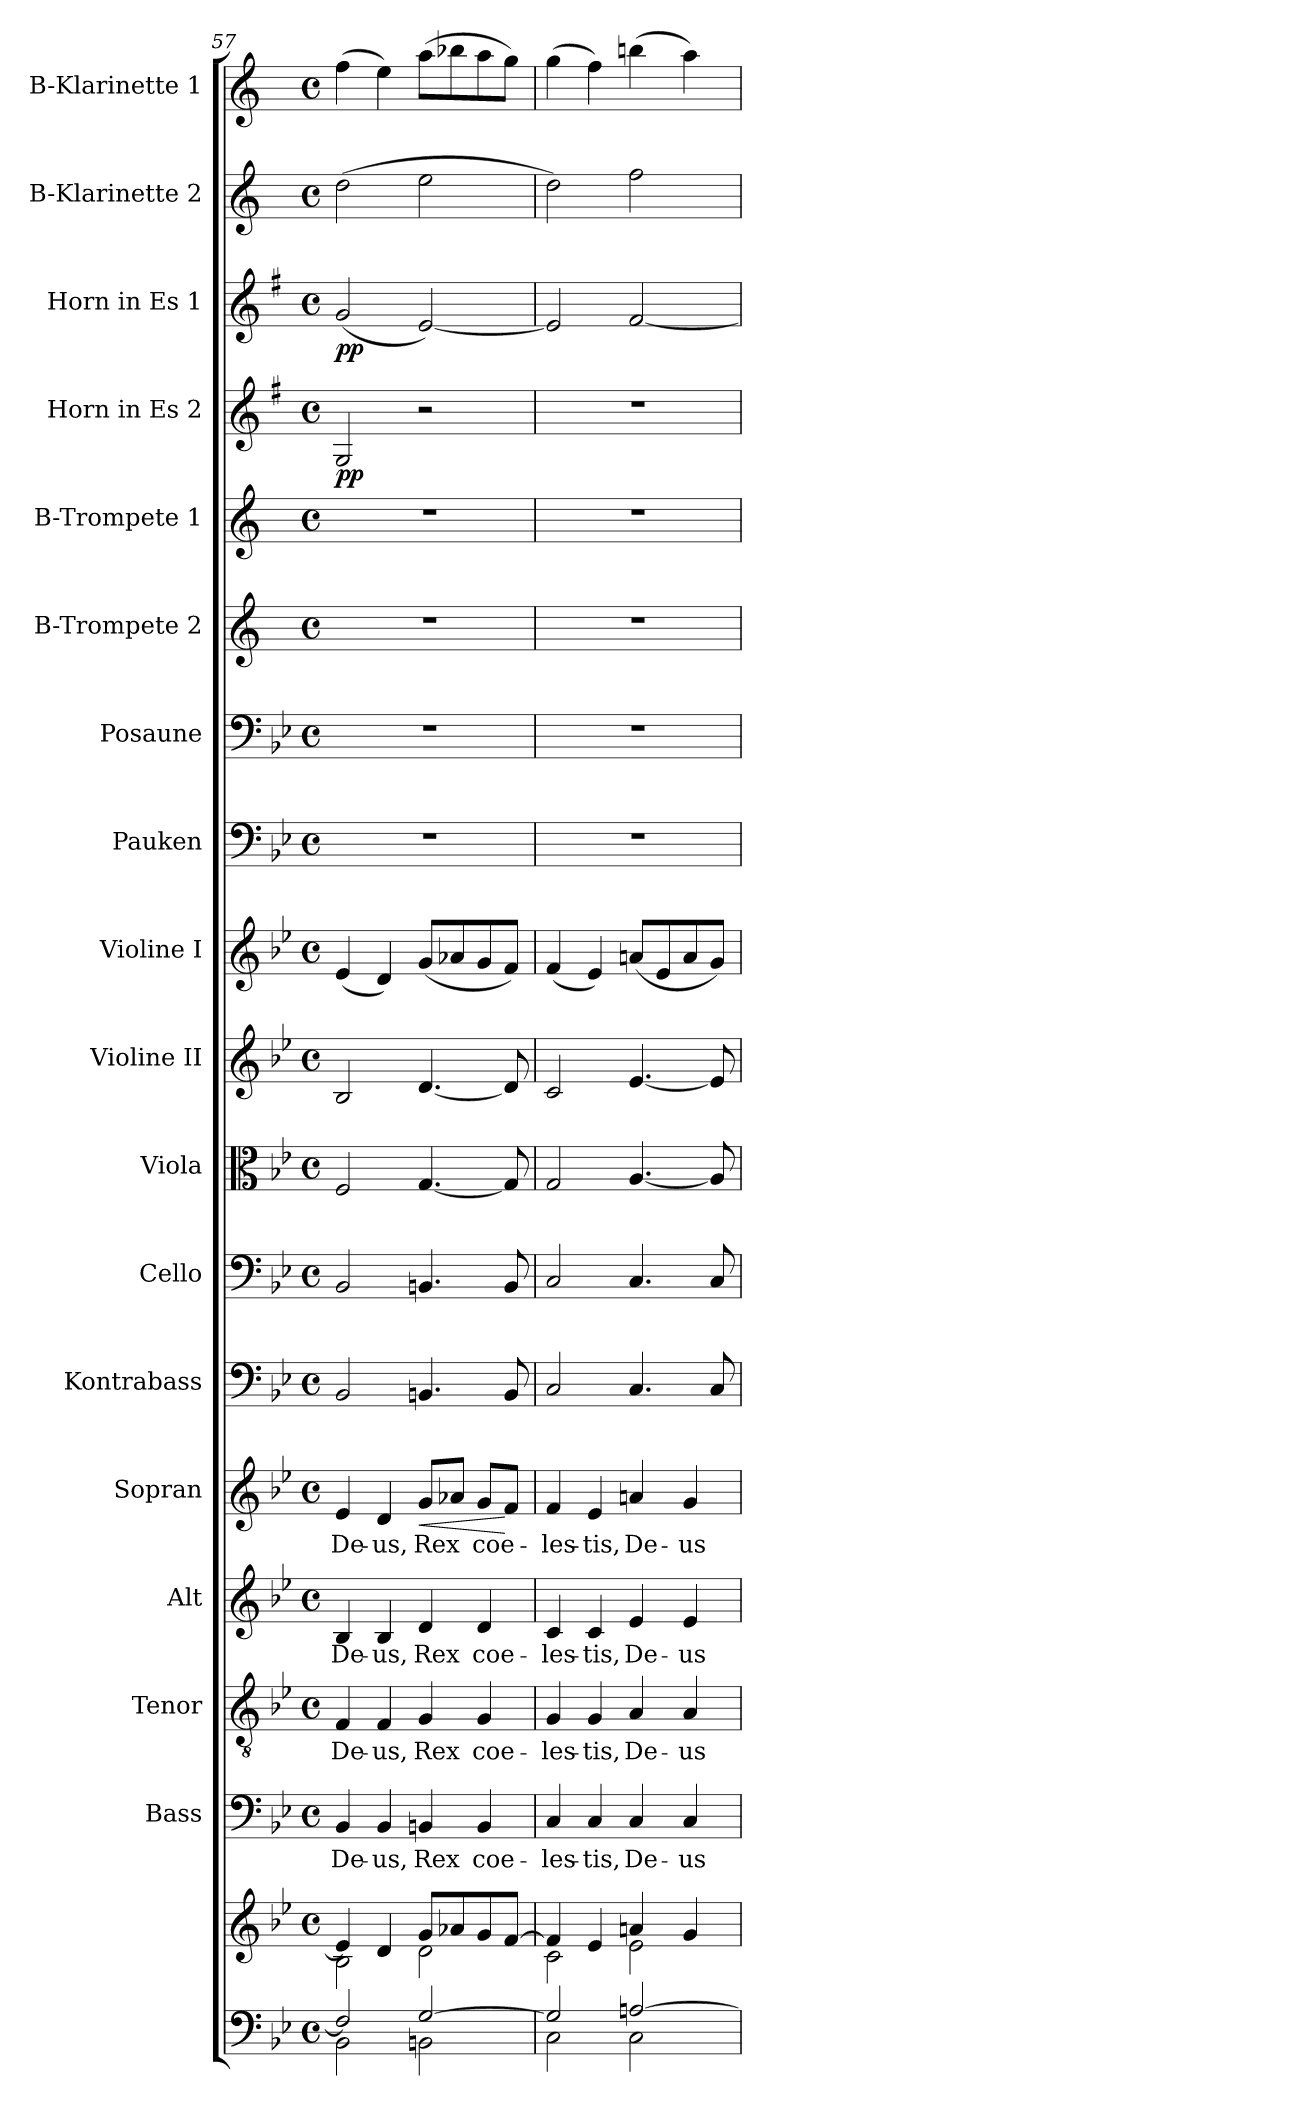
**kern	**kern	**kern	**text	**kern	**text	**kern	**text	**kern	**text	**dynam	**kern	**kern	**kern	**kern	**kern	**kern	**kern	**kern	**kern	**kern	**dynam	**kern	**dynam	**kern	**kern
*part18	*part18	*part17	*part17	*part16	*part16	*part15	*part15	*part14	*part14	*part14	*part13	*part12	*part11	*part10	*part9	*part8	*part7	*part6	*part5	*part4	*part4	*part3	*part3	*part2	*part1
*staff19	*staff18	*staff17	*staff17	*staff16	*staff16	*staff15	*staff15	*staff14	*staff14	*staff14	*staff13	*staff12	*staff11	*staff10	*staff9	*staff8	*staff7	*staff6	*staff5	*staff4	*staff4	*staff3	*staff3	*staff2	*staff1
*	*	*I"Bass	*	*I"Tenor	*	*I"Alt	*	*I"Sopran	*	*	*I"Kontrabass	*I"Cello	*I"Viola	*I"Violine II	*I"Violine I	*I"Pauken	*I"Posaune	*I"B-Trompete 2	*I"B-Trompete 1	*I"Horn in Es 2	*	*I"Horn in Es 1	*	*I"B-Klarinette 2	*I"B-Klarinette 1
*	*	*I'B.	*	*I'T.	*	*I'A.	*	*I'S.	*	*	*I'Kb.	*	*I'Vla.	*I'Vl. II	*I'Vl. I	*I'Pk.	*I'Pos.	*I'B Trp. 2	*I'B Trp. 1	*	*	*	*	*I'B Kl. 2	*I'B Kl. 1
*clefF4	*clefG2	*clefF4	*	*clefGv2	*	*clefG2	*	*clefG2	*	*	*clefF4	*clefF4	*clefC3	*clefG2	*clefG2	*clefF4	*clefF4	*clefG2	*clefG2	*clefG2	*	*clefG2	*	*clefG2	*clefG2
*	*	*	*	*	*	*	*	*	*	*	*ITrd7c12	*	*	*	*	*	*	*ITrd1c2	*ITrd1c2	*ITrd5c9	*	*ITrd5c9	*	*ITrd1c2	*ITrd1c2
*k[b-e-]	*k[b-e-]	*k[b-e-]	*	*k[b-e-]	*	*k[b-e-]	*	*k[b-e-]	*	*	*k[b-e-]	*k[b-e-]	*k[b-e-]	*k[b-e-]	*k[b-e-]	*k[b-e-]	*k[b-e-]	*k[b-e-]	*k[b-e-]	*k[b-e-]	*	*k[b-e-]	*	*k[b-e-]	*k[b-e-]
*B-:	*B-:	*B-:	*	*B-:	*	*B-:	*	*B-:	*	*	*B-:	*B-:	*B-:	*B-:	*B-:	*B-:	*B-:	*B-:	*B-:	*B-:	*	*B-:	*	*B-:	*B-:
*M4/4	*M4/4	*M4/4	*	*M4/4	*	*M4/4	*	*M4/4	*	*	*M4/4	*M4/4	*M4/4	*M4/4	*M4/4	*M4/4	*M4/4	*M4/4	*M4/4	*M4/4	*	*M4/4	*	*M4/4	*M4/4
*met(c)	*met(c)	*met(c)	*	*met(c)	*	*met(c)	*	*met(c)	*	*	*met(c)	*met(c)	*met(c)	*met(c)	*met(c)	*met(c)	*met(c)	*met(c)	*met(c)	*met(c)	*	*met(c)	*	*met(c)	*met(c)
=57	=57	=57	=57	=57	=57	=57	=57	=57	=57	=57	=57	=57	=57	=57	=57	=57	=57	=57	=57	=57	=57	=57	=57	=57	=57
*^	*^	*	*	*	*	*	*	*	*	*	*	*	*	*	*	*	*	*	*	*	*	*	*	*	*
!	!	!	!	!	!LO:LY:b	!	!LO:LY:b	!	!LO:LY:b	!	!LO:LY:b	!	!	!	!	!	!	!	!	!	!	!	!LO:DY:b	!	!LO:DY:b	!	!
2F/]	2BB-\	4e-/]	2B-\	4BB-/	De-	4F/	De-	4B-/	De-	4e-/	De-	.	2BBB-/	2BB-/	2F/	2B-/	(<4e-/	1r	1r	1r	1r	2BB-/	pp	(<2B-/	pp	(>2cc\	(>4ee-\
!	!	!	!	!	!LO:LY:b	!	!LO:LY:b	!	!LO:LY:b	!	!LO:LY:b	!	!	!	!	!	!	!	!	!	!	!	!	!	!	!	!
.	.	4d/	.	4BB-/	-us,	4F/	-us,	4B-/	-us,	4d/	-us,	.	.	.	.	.	4d/)	.	.	.	.	.	.	.	.	.	4dd\)
!	!	!	!	!	!LO:LY:b	!	!LO:LY:b	!	!LO:LY:b	!	!LO:LY:b	!LO:HP:b	!	!	!	!	!	!	!	!	!	!	!	!	!	!	!
[>2G/	2BBn\	8g/L	2d\	4BBn/	Rex	4G/	Rex	4d/	Rex	8g/L	Rex	<	4.BBBn/	4.BBn/	[4.G/	[4.d/	(<8g/L	.	.	.	.	2r	.	[2G/)	.	2dd\	(>8gg\L
.	.	8a-X/	.	.	.	.	.	.	.	8a-X/J	.	.	.	.	.	.	8a-X/	.	.	.	.	.	.	.	.	.	8aa-X\
!	!	!	!	!	!LO:LY:b	!	!LO:LY:b	!	!LO:LY:b	!	!LO:LY:b	!	!	!	!	!	!	!	!	!	!	!	!	!	!	!	!
.	.	8g/	.	4BB/	coe-	4G/	coe-	4d/	coe-	8g/L	coe-	.	.	.	.	.	8g/	.	.	.	.	.	.	.	.	.	8gg\
.	.	[>8f/J	.	.	.	.	.	.	.	8f/J	.	[	8BBB/	8BB/	8G/]	8d/]	8f/J)	.	.	.	.	.	.	.	.	.	8ff\J)
=58	=58	=58	=58	=58	=58	=58	=58	=58	=58	=58	=58	=58	=58	=58	=58	=58	=58	=58	=58	=58	=58	=58	=58	=58	=58	=58	=58
!	!	!	!	!	!LO:LY:b	!	!LO:LY:b	!	!LO:LY:b	!	!LO:LY:b	!	!	!	!	!	!	!	!	!	!	!	!	!	!	!	!
2G/]	2C\	4f/]	2c\	4C/	-les-	4G/	-les-	4c/	-les-	4f/	-les-	.	2CC/	2C/	2G/	2c/	(<4f/	1r	1r	1r	1r	1r	.	2G/]	.	2cc\)	(>4ff\
!	!	!	!	!	!LO:LY:b	!	!LO:LY:b	!	!LO:LY:b	!	!LO:LY:b	!	!	!	!	!	!	!	!	!	!	!	!	!	!	!	!
.	.	4e-/	.	4C/	-tis,	4G/	-tis,	4c/	-tis,	4e-/	-tis,	.	.	.	.	.	4e-/)	.	.	.	.	.	.	.	.	.	4ee-\)
!	!	!	!	!	!LO:LY:b	!	!LO:LY:b	!	!LO:LY:b	!	!LO:LY:b	!	!	!	!	!	!	!	!	!	!	!	!	!	!	!	!
[>2An/	2C\	4an/	2e-\	4C/	De-	4A/	De-	4e-/	De-	4an/	De-	.	4.CC/	4.C/	[4.A/	[4.e-/	(<8an/L	.	.	.	.	.	.	[2A/	.	2ee-\	(>4aan\
.	.	.	.	.	.	.	.	.	.	.	.	.	.	.	.	.	8e-/	.	.	.	.	.	.	.	.	.	.
!	!	!	!	!	!LO:LY:b	!	!LO:LY:b	!	!LO:LY:b	!	!LO:LY:b	!	!	!	!	!	!	!	!	!	!	!	!	!	!	!	!
.	.	4g/	.	4C/	-us	4A/	-us	4e-/	-us	4g/	-us	.	.	.	.	.	8a/	.	.	.	.	.	.	.	.	.	4gg\)
.	.	.	.	.	.	.	.	.	.	.	.	.	8CC/	8C/	8A/]	8e-/]	8g/J)	.	.	.	.	.	.	.	.	.	.
*v	*v	*	*	*	*	*	*	*	*	*	*	*	*	*	*	*	*	*	*	*	*	*	*	*	*	*	*
*	*v	*v	*	*	*	*	*	*	*	*	*	*	*	*	*	*	*	*	*	*	*	*	*	*	*	*
=	=	=	=	=	=	=	=	=	=	=	=	=	=	=	=	=	=	=	=	=	=	=	=	=	=
*-	*-	*-	*-	*-	*-	*-	*-	*-	*-	*-	*-	*-	*-	*-	*-	*-	*-	*-	*-	*-	*-	*-	*-	*-	*-
